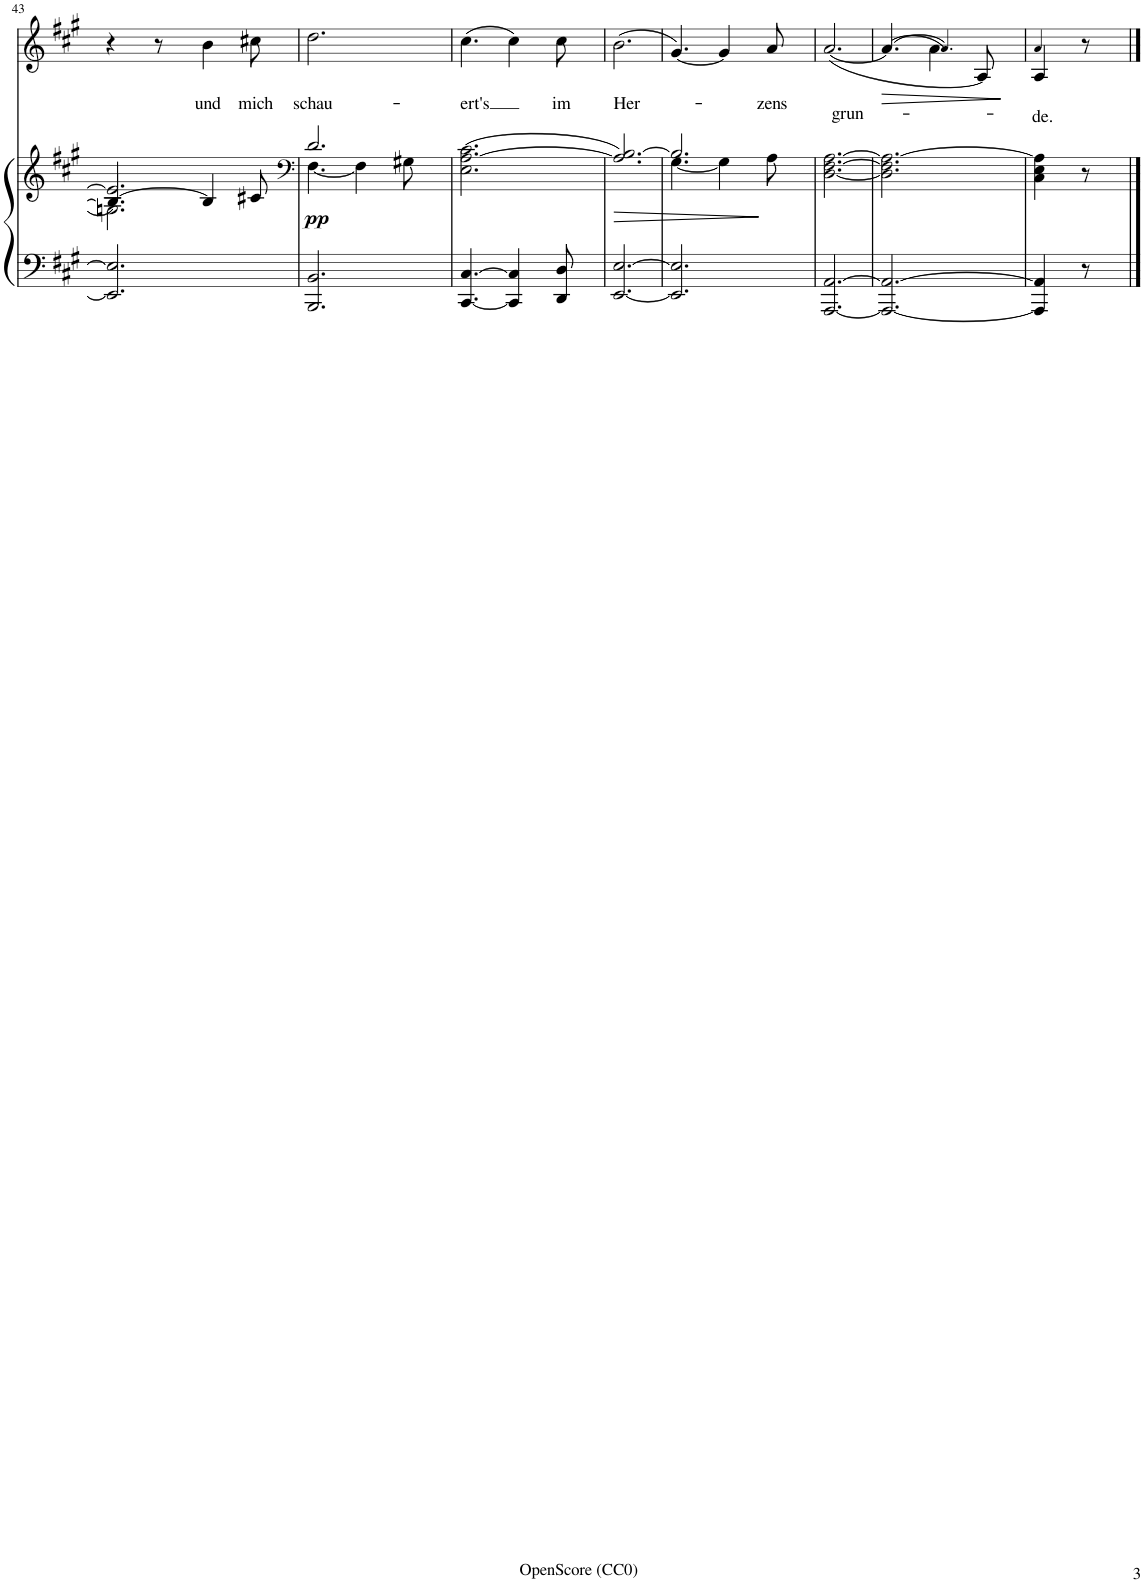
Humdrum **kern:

**kern	**kern	**dynam	**kern	**text	**dynam
*part2	*part2	*part2	*part1	*part1	*part1
*staff3	*staff2	*staff2/3	*staff1	*staff1	*staff1
*I"Piano	*	*	*I"Oboe	*	*
*I'Pno	*	*	*I'Ob	*	*
!!LO:PB:g=z
*clefF4	*clefG2	*	*clefG2	*	*
*k[f#c#g#]	*k[f#c#g#]	*	*k[f#c#g#]	*	*
*M6/8	*M6/8	*	*M6/8	*	*
=43	=43	=43	=43	=43	=43
*	*^	*	*	*	*
*	*	*^	*	*	*	*
2.EE/] 2.E/]	2.e/]	4.B/_	2.Gn\	.	4r	.	.
.	.	.	.	.	8r	.	.
!	!	!	!	!	!	!LO:LY:b	!
.	.	4B/]	.	.	4b\	und	.
!	!	!	!	!	!	!LO:LY:b	!
.	.	8c#X/	.	.	8cc#X\	mich	.
*	*v	*v	*v	*	*	*	*
=44	=44	=44	=44	=44	=44
*	*clefF4	*	*	*	*
*	*^	*	*	*	*
!	!	!	!LO:DY:b	!	!LO:LY:b	!
2.BBB/ 2.BB/	2.d/	[4.F#\	pp	2.dd\	schau-	.
.	.	4F#\]	.	.	.	.
.	.	8G#X\	.	.	.	.
=45	=45	=45	=45	=45	=45	=45
!	!	!	!	!	!LO:LY:b	!
*	*v	*v	*	*	*	*
[4.CC#/ [4.C#/	(2.E\ [2.A\ 2.c#\	.	(4.cc#\	-ert's	.
4CC#/] 4C#/]	.	.	4cc#\)	.	.
!	!	!	!	!LO:LY:b	!
8DD/ 8D/	.	.	8cc#\	im	.
=46	=46	=46	=46	=46	=46
!	!	!	!	!LO:LY:b	!
[2.EE/ [2.E/	2.A/] [2.B/)	.	(2.b\	Her-	.
=47	=47	=47	=47	=47	=47
*	*^	*	*	*	*
2.EE/] 2.E/]	2.B/]	[4.G#\	.	[4.g#/)	.	.
.	.	4G#\]	.	4g#/]	.	.
!	!	!	!	!	!LO:LY:b	!
.	.	8A\	.	8a/	-zens	.
=48	=48	=48	=48	=48	=48	=48
!	!	!	!	!	!LO:LY:b	!
*	*v	*v	*	*	*	*
[2.AAA/ [2.AA/	[2.D\ [2.F#\ [2.A\	.	([2.a/	grun-	.
=49	=49	=49	=49	=49	=49
!	!	!	!	!	!LO:HP:b
*	*	*	*^	*	*
2.AAA/_ 2.AA/_	2.D\] 2.F#\] 2.A\_	.	(4.a/_	4.ryy	.	>
.	.	.	4.a!/])	4a\	.	.
.	.	.	.	8A/)	.	.
*	*	*	*v	*v	*	*
.	.	.	.	.	]
=50	=50	=50	=50	=50	=50
!	!	!	!	!LO:LY:b	!
*	*	*	*^	*	*
4AAA/] 4AA/]	4C#\ 4E\ 4A\]	.	4a!/	4A/	-de.	.
8r	8r	.	8r	8ryy	.	.
*	*	*	*v	*v	*	*
==	==	==	==	==	==
*-	*-	*-	*-	*-	*-
